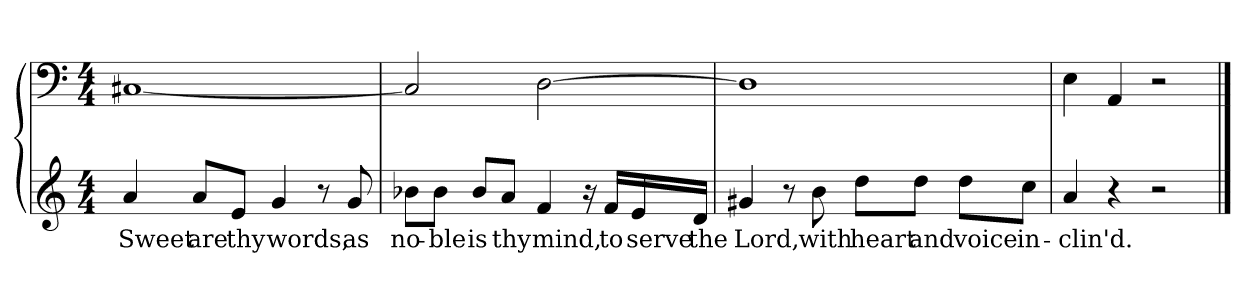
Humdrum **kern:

**kern	**text	**kern
*part1	*part1	*part1
*staff2	*staff2	*staff1
*clefG2	*	*clefF4
*k[]	*	*k[]
*a:	*	*a:
*M4/4	*	*M4/4
=1	=1	=1
4a/	Sweet	[1C#X/
8a/L	are	.
8e/J	thy	.
4g/	words,	.
8r	.	.
8g/	as	.
=2	=2	=2
8b-X\L	no-	2C#/]
8b-\J	-ble	.
8b-/L	is	.
8a/J	thy	.
4f/	mind,	[2D\
16r	.	.
16f/LL	to	.
16e/	serve	.
16d/JJ	the	.
=3	=3	=3
4g#X/	Lord,	1D\]
8r	.	.
8b\	with	.
8dd\L	heart	.
8dd\J	and	.
8dd\L	voice	.
8cc\J	in-	.
=4	=4	=4
4a/	-clin'd.	4E\
4r	.	4AA/
2r	.	2r
==	==	==
*-	*-	*-
